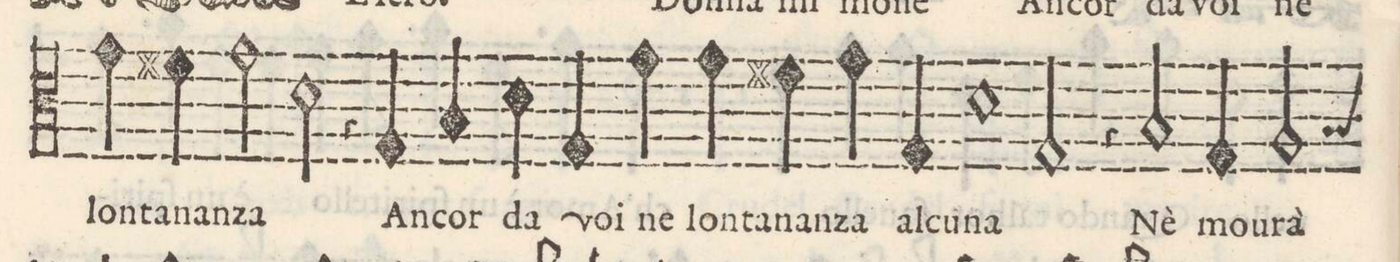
**kern	**text
*I"SESTO	*
*clefC3	*
*k[]	*
*M2/1	*
4g\	lon-
4f#X\	-ta-
2g\	-nan-
=4-	=4-
2d\	-za
4r	.
4G/	An-
4B/	-cor
4d\	da
4G/	voi
4g\	ne
=5-	=5-
4g\	lon-
4f#X\	-tanan-
4g\	-za
4G/	al-
1d	-cu-
=6-	=6-
2G/	-na
4r	.
2B/	Ne
4G/	mou-
2A/	-ra
=7-	=7-
*-	*-
